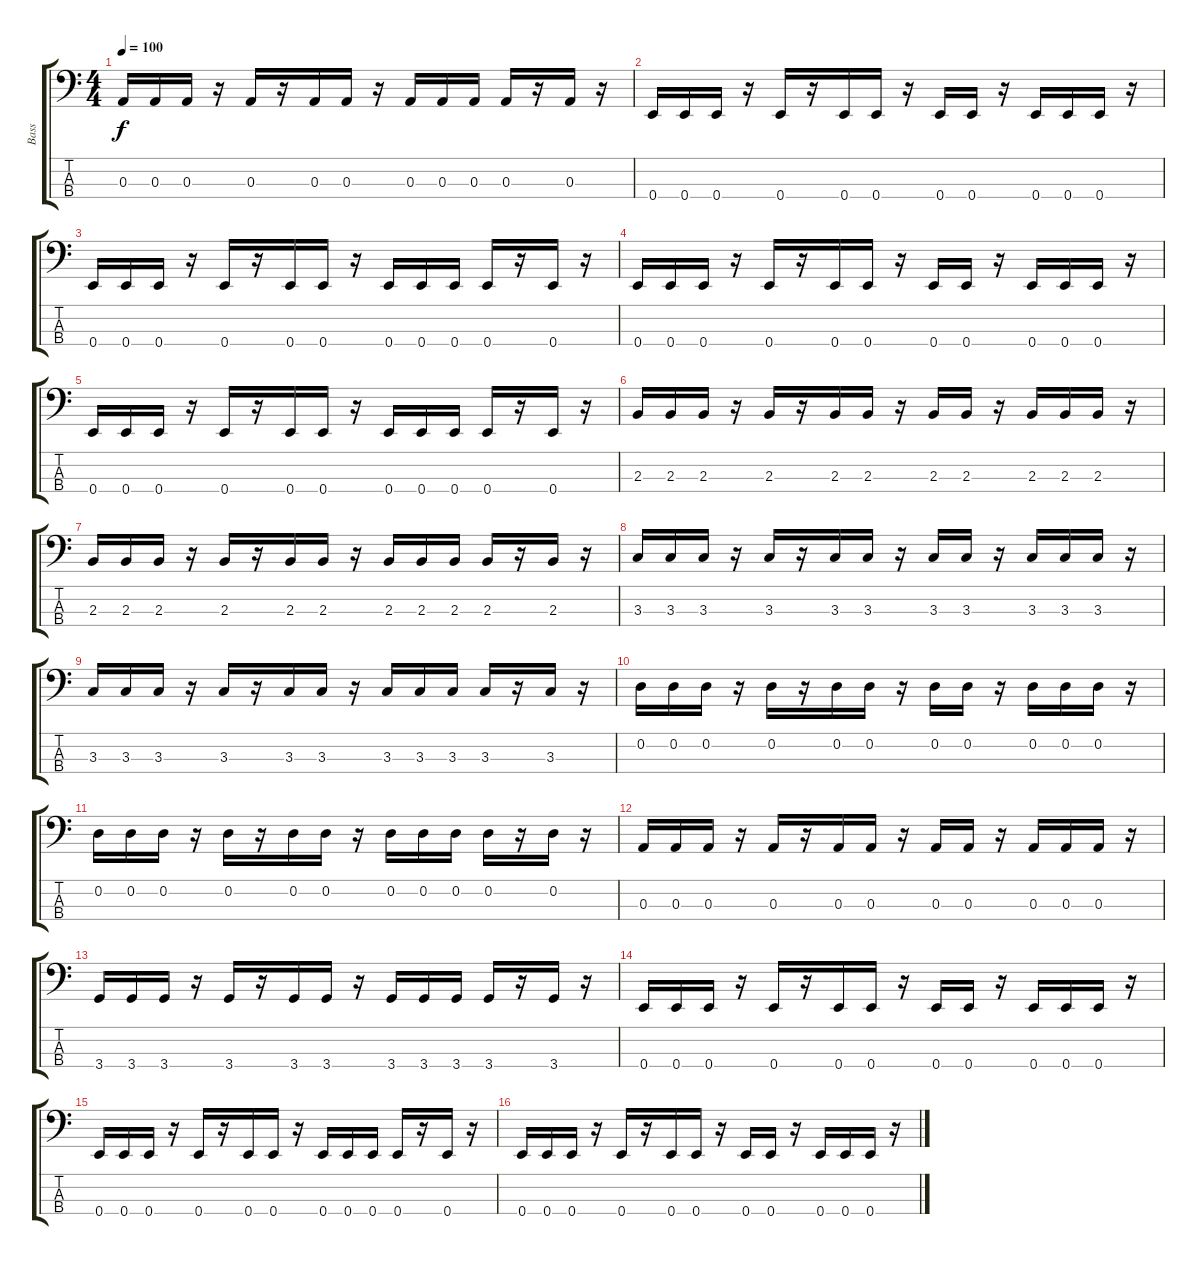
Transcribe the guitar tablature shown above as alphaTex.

\track ("Bass" "Bass") {instrument electricbassfinger}
\staff {score tabs}
\tuning (G2 D2 A1 E1) {hide}
\ts (4 4)
\tempo 100
\clef f4
\ks c
0.3.16{dy f} 0.3.16 0.3.16 r.16 0.3.16 r.16 0.3.16 0.3.16 r.16 0.3.16 0.3.16 0.3.16 0.3.16 r.16 0.3.16 r.16 |
0.4.16 0.4.16 0.4.16 r.16 0.4.16 r.16 0.4.16 0.4.16 r.16 0.4.16 0.4.16 r.16 0.4.16 0.4.16 0.4.16 r.16 |
0.4.16 0.4.16 0.4.16 r.16 0.4.16 r.16 0.4.16 0.4.16 r.16 0.4.16 0.4.16 0.4.16 0.4.16 r.16 0.4.16 r.16 |
0.4.16 0.4.16 0.4.16 r.16 0.4.16 r.16 0.4.16 0.4.16 r.16 0.4.16 0.4.16 r.16 0.4.16 0.4.16 0.4.16 r.16 |
0.4.16 0.4.16 0.4.16 r.16 0.4.16 r.16 0.4.16 0.4.16 r.16 0.4.16 0.4.16 0.4.16 0.4.16 r.16 0.4.16 r.16 |
2.3.16 2.3.16 2.3.16 r.16 2.3.16 r.16 2.3.16 2.3.16 r.16 2.3.16 2.3.16 r.16 2.3.16 2.3.16 2.3.16 r.16 |
2.3.16 2.3.16 2.3.16 r.16 2.3.16 r.16 2.3.16 2.3.16 r.16 2.3.16 2.3.16 2.3.16 2.3.16 r.16 2.3.16 r.16 |
3.3.16 3.3.16 3.3.16 r.16 3.3.16 r.16 3.3.16 3.3.16 r.16 3.3.16 3.3.16 r.16 3.3.16 3.3.16 3.3.16 r.16 |
3.3.16 3.3.16 3.3.16 r.16 3.3.16 r.16 3.3.16 3.3.16 r.16 3.3.16 3.3.16 3.3.16 3.3.16 r.16 3.3.16 r.16 |
0.2.16 0.2.16 0.2.16 r.16 0.2.16 r.16 0.2.16 0.2.16 r.16 0.2.16 0.2.16 r.16 0.2.16 0.2.16 0.2.16 r.16 |
0.2.16 0.2.16 0.2.16 r.16 0.2.16 r.16 0.2.16 0.2.16 r.16 0.2.16 0.2.16 0.2.16 0.2.16 r.16 0.2.16 r.16 |
0.3.16 0.3.16 0.3.16 r.16 0.3.16 r.16 0.3.16 0.3.16 r.16 0.3.16 0.3.16 r.16 0.3.16 0.3.16 0.3.16 r.16 |
3.4.16 3.4.16 3.4.16 r.16 3.4.16 r.16 3.4.16 3.4.16 r.16 3.4.16 3.4.16 3.4.16 3.4.16 r.16 3.4.16 r.16 |
0.4.16 0.4.16 0.4.16 r.16 0.4.16 r.16 0.4.16 0.4.16 r.16 0.4.16 0.4.16 r.16 0.4.16 0.4.16 0.4.16 r.16 |
0.4.16 0.4.16 0.4.16 r.16 0.4.16 r.16 0.4.16 0.4.16 r.16 0.4.16 0.4.16 0.4.16 0.4.16 r.16 0.4.16 r.16 |
0.4.16 0.4.16 0.4.16 r.16 0.4.16 r.16 0.4.16 0.4.16 r.16 0.4.16 0.4.16 r.16 0.4.16 0.4.16 0.4.16 r.16
